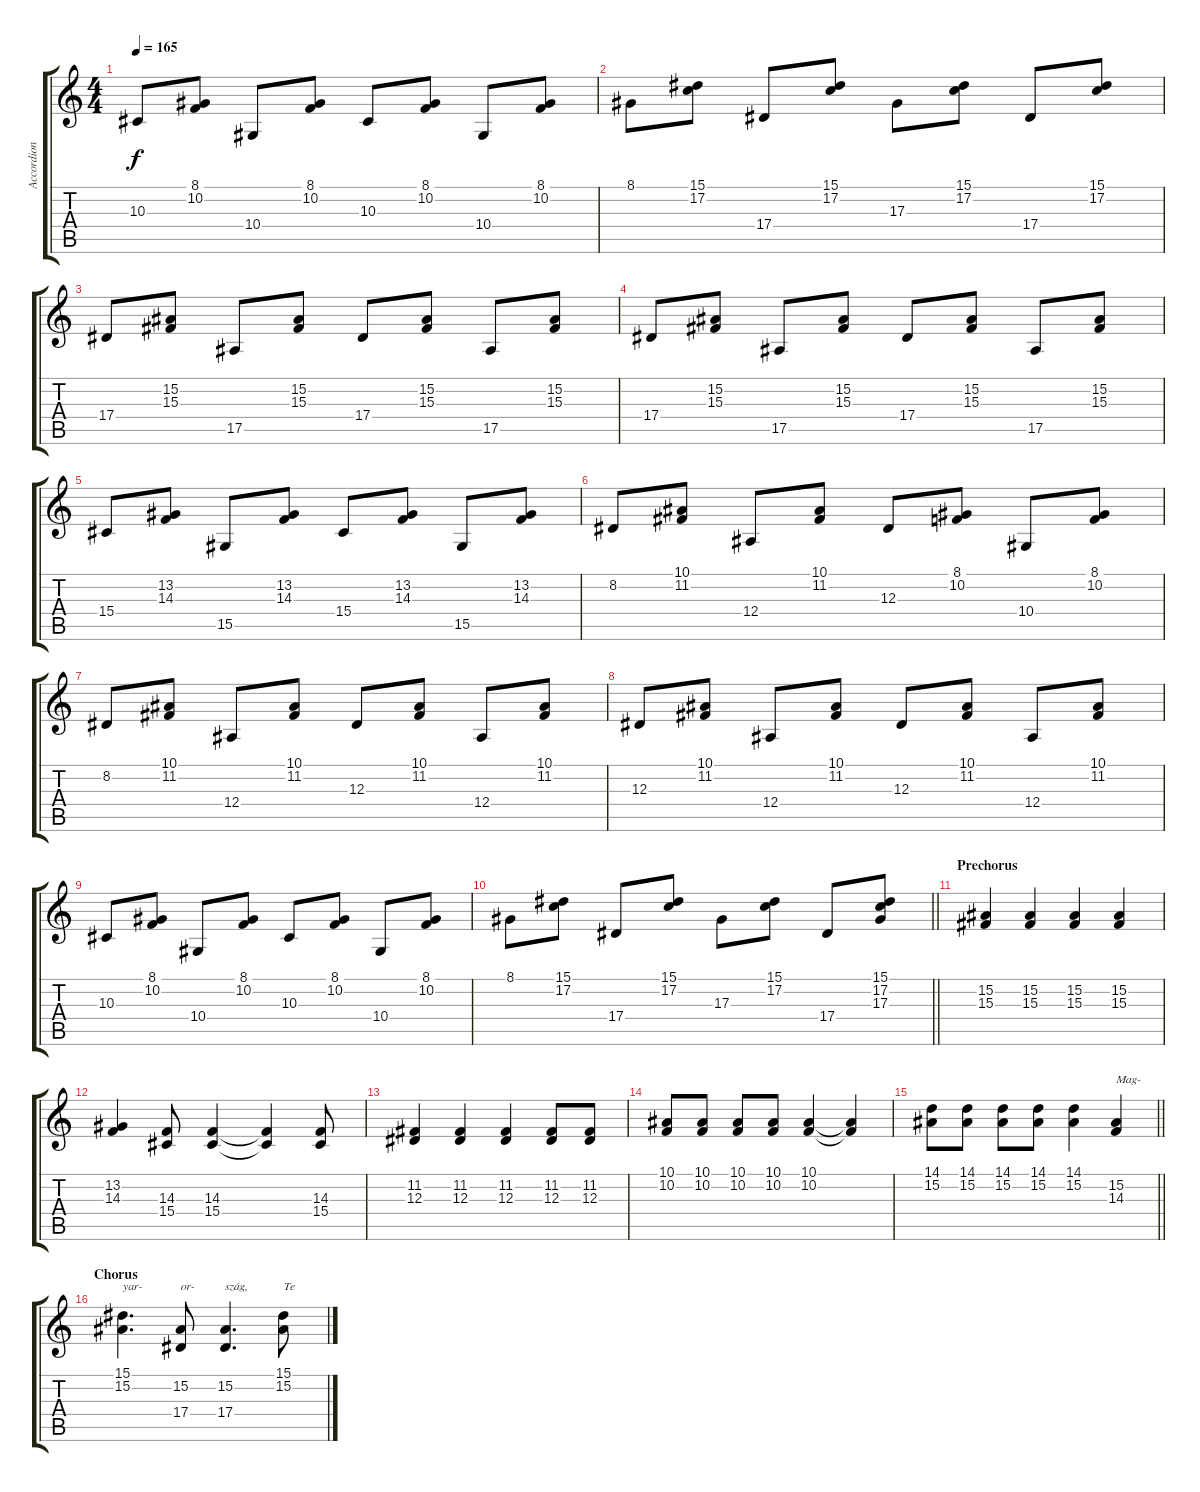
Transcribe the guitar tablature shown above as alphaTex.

\track ("Accordion" "Accordion") {instrument accordion}
\staff {score tabs}
\tuning (C4 G3 Eb3 Bb2 F2 C2) {hide}
\ts (4 4)
\tempo 165
\clef g2
\ks c
10.3.8{dy f} (8.1 10.2).8 10.4.8 (8.1 10.2).8 10.3.8 (8.1 10.2).8 10.4.8 (8.1 10.2).8 |
8.1.8 (15.1 17.2).8 17.4.8 (15.1 17.2).8 17.3.8 (15.1 17.2).8 17.4.8 (15.1 17.2).8 |
17.4.8 (15.2 15.3).8 17.5.8 (15.2 15.3).8 17.4.8 (15.2 15.3).8 17.5.8 (15.2 15.3).8 |
17.4.8 (15.2 15.3).8 17.5.8 (15.2 15.3).8 17.4.8 (15.2 15.3).8 17.5.8 (15.2 15.3).8 |
15.4.8 (13.2 14.3).8 15.5.8 (13.2 14.3).8 15.4.8 (13.2 14.3).8 15.5.8 (13.2 14.3).8 |
8.2.8 (10.1 11.2).8 12.4.8 (10.1 11.2).8 12.3.8 (8.1 10.2).8 10.4.8 (8.1 10.2).8 |
8.2.8 (10.1 11.2).8 12.4.8 (10.1 11.2).8 12.3.8 (10.1 11.2).8 12.4.8 (10.1 11.2).8 |
12.3.8 (10.1 11.2).8 12.4.8 (10.1 11.2).8 12.3.8 (10.1 11.2).8 12.4.8 (10.1 11.2).8 |
10.3.8 (8.1 10.2).8 10.4.8 (8.1 10.2).8 10.3.8 (8.1 10.2).8 10.4.8 (8.1 10.2).8 |
\barLineRight lightlight
8.1.8 (15.1 17.2).8 17.4.8 (15.1 17.2).8 17.3.8 (15.1 17.2).8 17.4.8 (15.1 17.2 17.3).8 |
\section ("" "Prechorus")
(15.2 15.3).4 (15.2 15.3).4 (15.2 15.3).4 (15.2 15.3).4 |
(13.2 14.3).4 (14.3 15.4).8 (14.3 15.4).4 (14.3{t} 15.4{t}).4 (14.3 15.4).8 |
(11.2 12.3).4 (11.2 12.3).4 (11.2 12.3).4 (11.2 12.3).8 (11.2 12.3).8 |
(10.1 10.2).8 (10.1 10.2).8 (10.1 10.2).8 (10.1 10.2).8 (10.1 10.2).4 (10.1{t} 10.2{t}).4 |
\barLineRight lightlight
(14.1 15.2).8 (14.1 15.2).8 (14.1 15.2).8 (14.1 15.2).8 (14.1 15.2).4 (15.2 14.3).4{txt "Mag-"} |
\section ("" "Chorus")
(15.1 15.2).4{d txt "yar-"} (15.2 17.4).8{txt "or-"} (15.2 17.4).4{d txt "szág,"} (15.1 15.2).8{txt "Te"}
